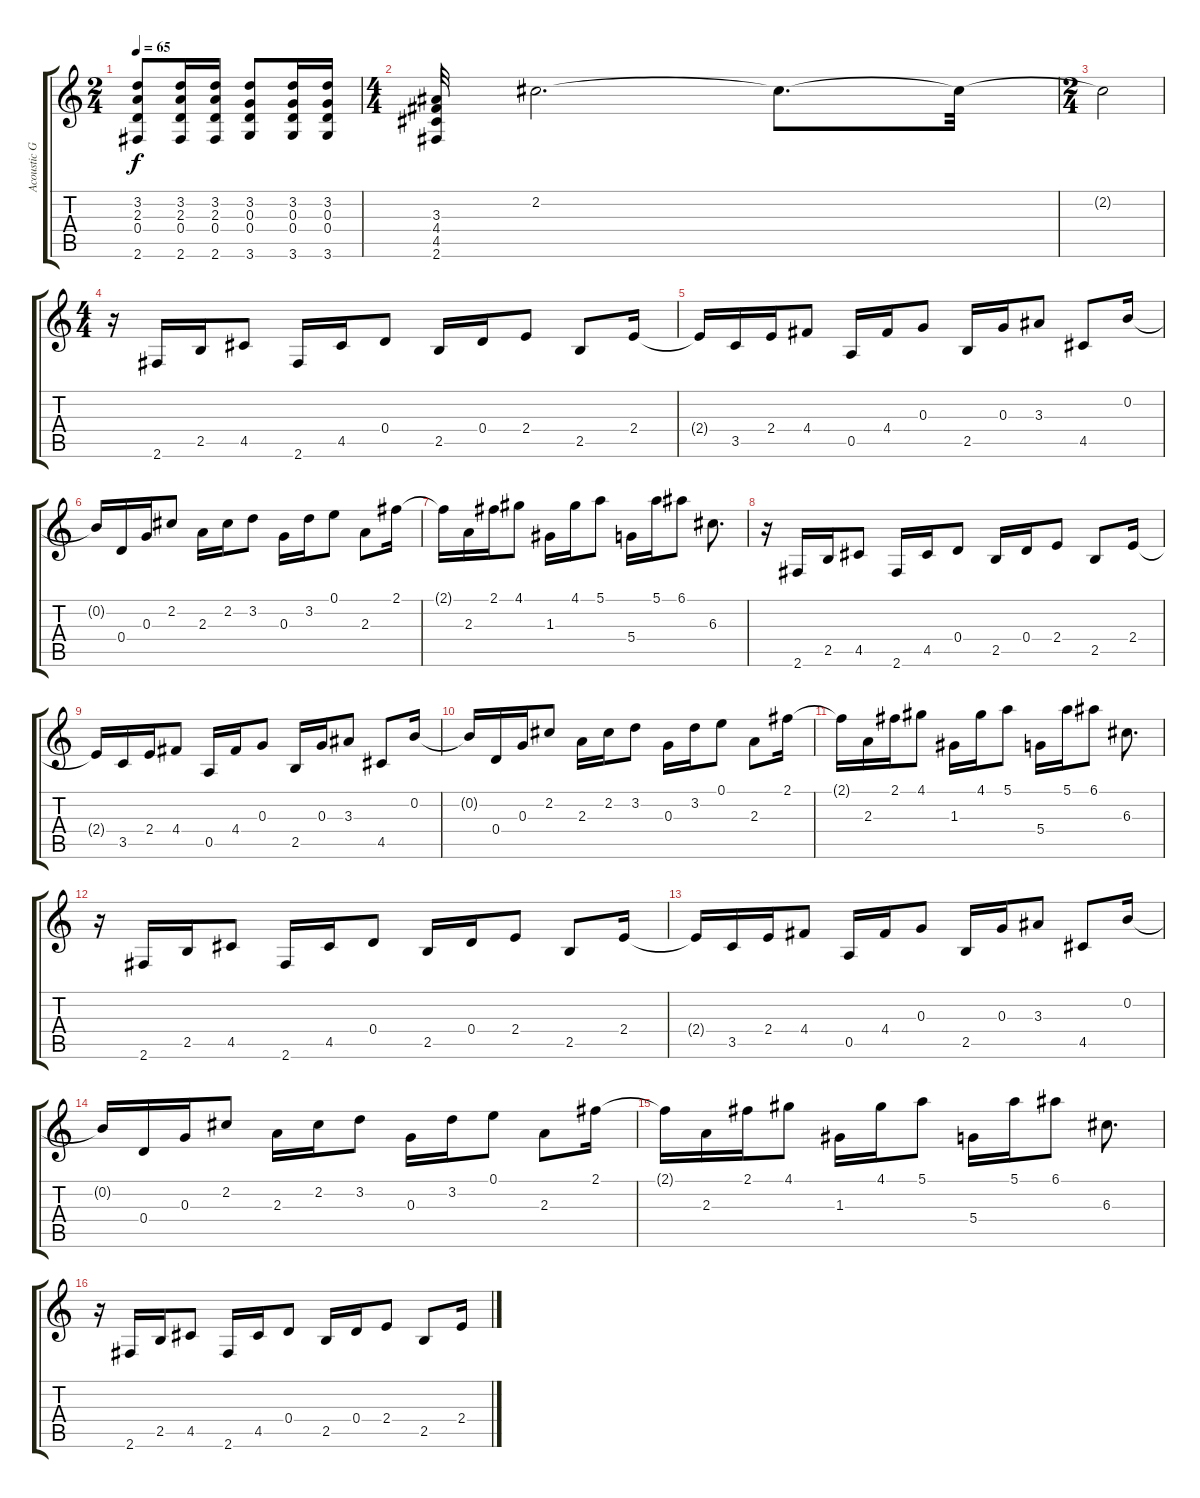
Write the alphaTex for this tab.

\track ("Acoustic Guitar (Steve Morse)" "Acoustic G") {instrument acousticguitarsteel}
\staff {score tabs}
\tuning (E4 B3 G3 D3 A2 E2) {hide}
\ts (2 4)
\tempo 65
\clef g2
\ks c
(3.2 2.3 0.4 2.6).8{dy f} (3.2 2.3 0.4 2.6).16 (3.2 2.3 0.4 2.6).16 (3.2 0.3 0.4 3.6).8 (3.2 0.3 0.4 3.6).16 (3.2 0.3 0.4 3.6).16 |
\ts (4 4)
(3.3 4.4 4.5 2.6).32 2.2.2{d} 2.2{t}.8{d} 2.2{t}.32 |
\ts (2 4)
2.2{t}.2 |
\ts (4 4)
r.16 2.6.16 2.5.16 4.5.8 2.6.16 4.5.16 0.4.8 2.5.16 0.4.16 2.4.8 2.5.8 2.4.16 |
2.4{t}.16 3.5.16 2.4.16 4.4.8 0.5.16 4.4.16 0.3.8 2.5.16 0.3.16 3.3.8 4.5.8 0.2.16 |
0.2{t}.16 0.4.16 0.3.16 2.2.8 2.3.16 2.2.16 3.2.8 0.3.16 3.2.16 0.1.8 2.3.8 2.1.16 |
2.1{t}.16 2.3.16 2.1.16 4.1.8 1.3.16 4.1.16 5.1.8 5.4.16 5.1.16 6.1.8 6.3.8{d} |
r.16 2.6.16 2.5.16 4.5.8 2.6.16 4.5.16 0.4.8 2.5.16 0.4.16 2.4.8 2.5.8 2.4.16 |
2.4{t}.16 3.5.16 2.4.16 4.4.8 0.5.16 4.4.16 0.3.8 2.5.16 0.3.16 3.3.8 4.5.8 0.2.16 |
0.2{t}.16 0.4.16 0.3.16 2.2.8 2.3.16 2.2.16 3.2.8 0.3.16 3.2.16 0.1.8 2.3.8 2.1.16 |
2.1{t}.16 2.3.16 2.1.16 4.1.8 1.3.16 4.1.16 5.1.8 5.4.16 5.1.16 6.1.8 6.3.8{d} |
r.16 2.6.16 2.5.16 4.5.8 2.6.16 4.5.16 0.4.8 2.5.16 0.4.16 2.4.8 2.5.8 2.4.16 |
2.4{t}.16 3.5.16 2.4.16 4.4.8 0.5.16 4.4.16 0.3.8 2.5.16 0.3.16 3.3.8 4.5.8 0.2.16 |
0.2{t}.16 0.4.16 0.3.16 2.2.8 2.3.16 2.2.16 3.2.8 0.3.16 3.2.16 0.1.8 2.3.8 2.1.16 |
2.1{t}.16 2.3.16 2.1.16 4.1.8 1.3.16 4.1.16 5.1.8 5.4.16 5.1.16 6.1.8 6.3.8{d} |
r.16 2.6.16 2.5.16 4.5.8 2.6.16 4.5.16 0.4.8 2.5.16 0.4.16 2.4.8 2.5.8 2.4.16
